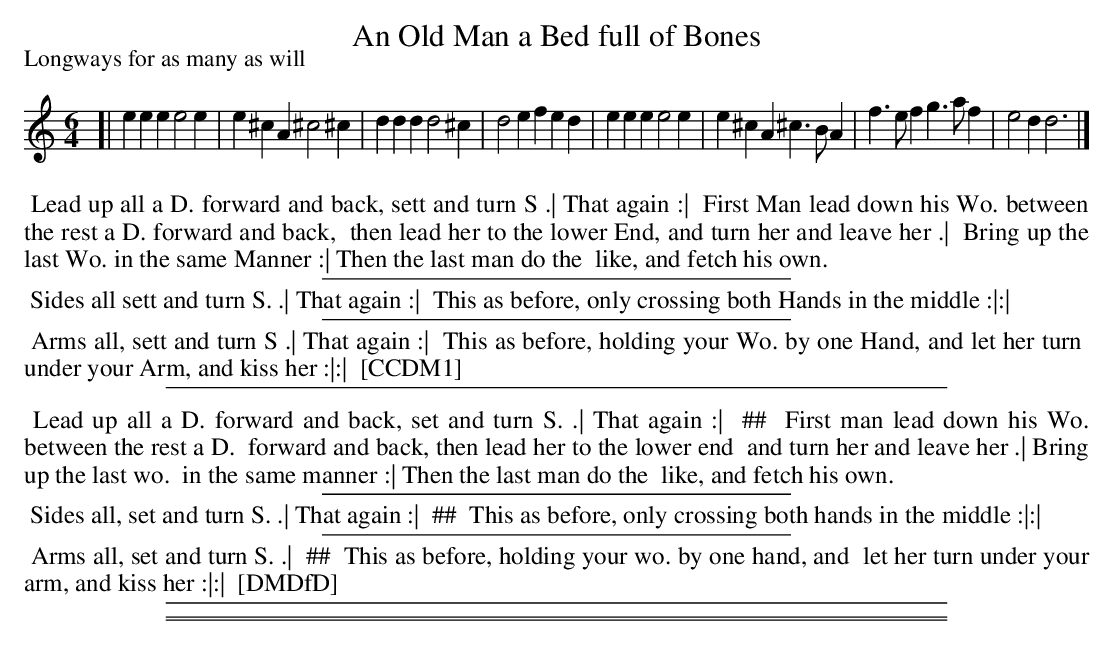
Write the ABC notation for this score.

X:1
T: An Old Man a Bed full of Bones
P: Longways for as many as will
M: 6/4
L: 1/4
K: Ddor
[|\
eee e2e | e^cA ^c2^c | ddd d2^c | d2e fed |\
eee e2e | e^cA ^c>BA | f>ef g>af | e2d d3 |]
